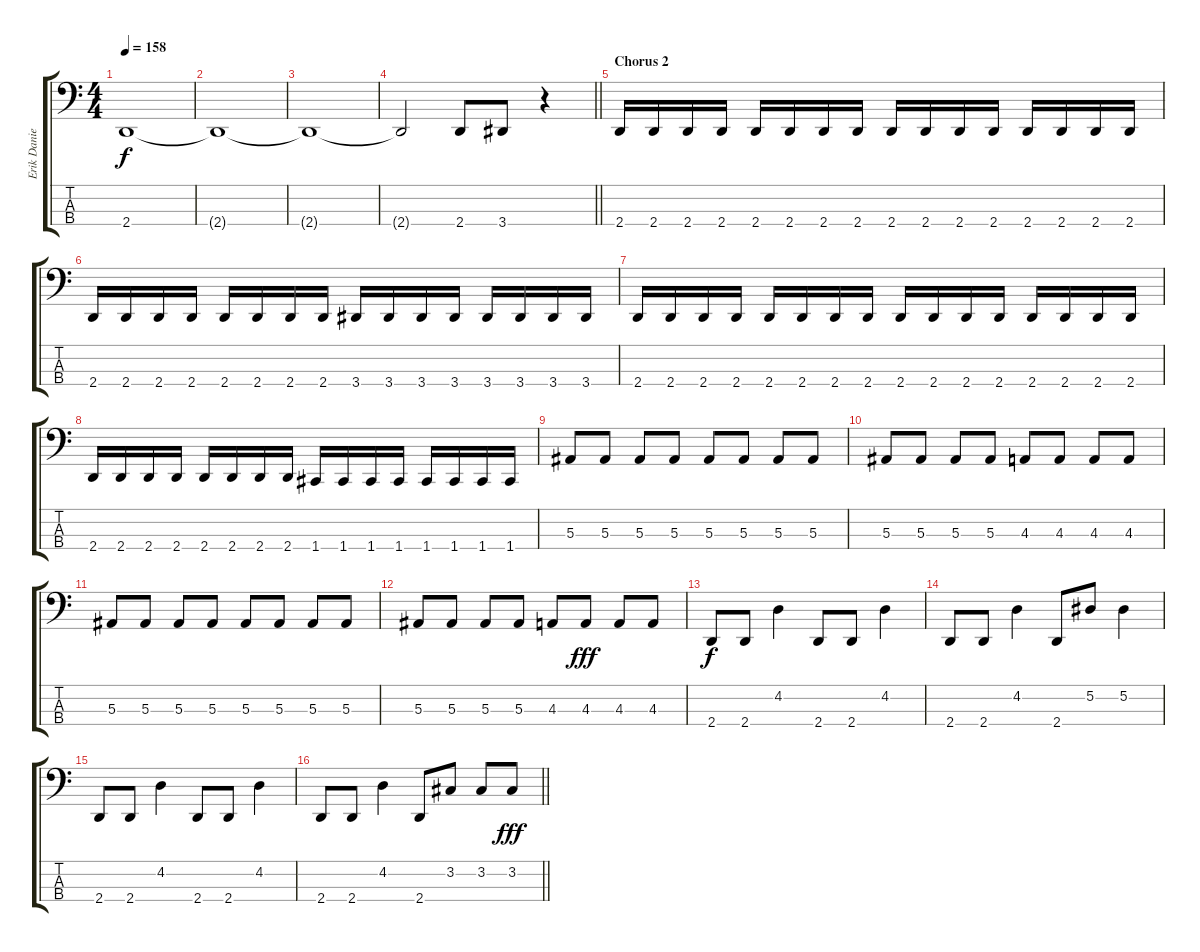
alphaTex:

\track ("Erik Danielsson" "Erik Danie") {instrument electricbassfinger}
\staff {score tabs}
\tuning (Eb2 Bb1 F1 C1) {hide}
\ts (4 4)
\tempo 158
\clef f4
\ks c
2.4.1{dy f} |
2.4{t}.1 |
2.4{t}.1 |
\barLineRight lightlight
2.4{t}.2 2.4.8 3.4.8 r.4 |
\section ("" "Chorus 2")
2.4.16 2.4.16 2.4.16 2.4.16 2.4.16 2.4.16 2.4.16 2.4.16 2.4.16 2.4.16 2.4.16 2.4.16 2.4.16 2.4.16 2.4.16 2.4.16 |
2.4.16 2.4.16 2.4.16 2.4.16 2.4.16 2.4.16 2.4.16 2.4.16 3.4.16 3.4.16 3.4.16 3.4.16 3.4.16 3.4.16 3.4.16 3.4.16 |
2.4.16 2.4.16 2.4.16 2.4.16 2.4.16 2.4.16 2.4.16 2.4.16 2.4.16 2.4.16 2.4.16 2.4.16 2.4.16 2.4.16 2.4.16 2.4.16 |
2.4.16 2.4.16 2.4.16 2.4.16 2.4.16 2.4.16 2.4.16 2.4.16 1.4.16 1.4.16 1.4.16 1.4.16 1.4.16 1.4.16 1.4.16 1.4.16 |
5.3.8 5.3.8 5.3.8 5.3.8 5.3.8 5.3.8 5.3.8 5.3.8 |
5.3.8 5.3.8 5.3.8 5.3.8 4.3.8 4.3.8 4.3.8 4.3.8 |
5.3.8 5.3.8 5.3.8 5.3.8 5.3.8 5.3.8 5.3.8 5.3.8 |
5.3.8 5.3.8 5.3.8 5.3.8 4.3.8 4.3.8{dy fff} 4.3.8 4.3.8 |
2.4.8{dy f} 2.4.8 4.2.4 2.4.8 2.4.8 4.2.4 |
2.4.8 2.4.8 4.2.4 2.4.8 5.2.8 5.2.4 |
2.4.8 2.4.8 4.2.4 2.4.8 2.4.8 4.2.4 |
\barLineRight lightlight
2.4.8 2.4.8 4.2.4 2.4.8 3.2.8 3.2.8 3.2.8{dy fff}
